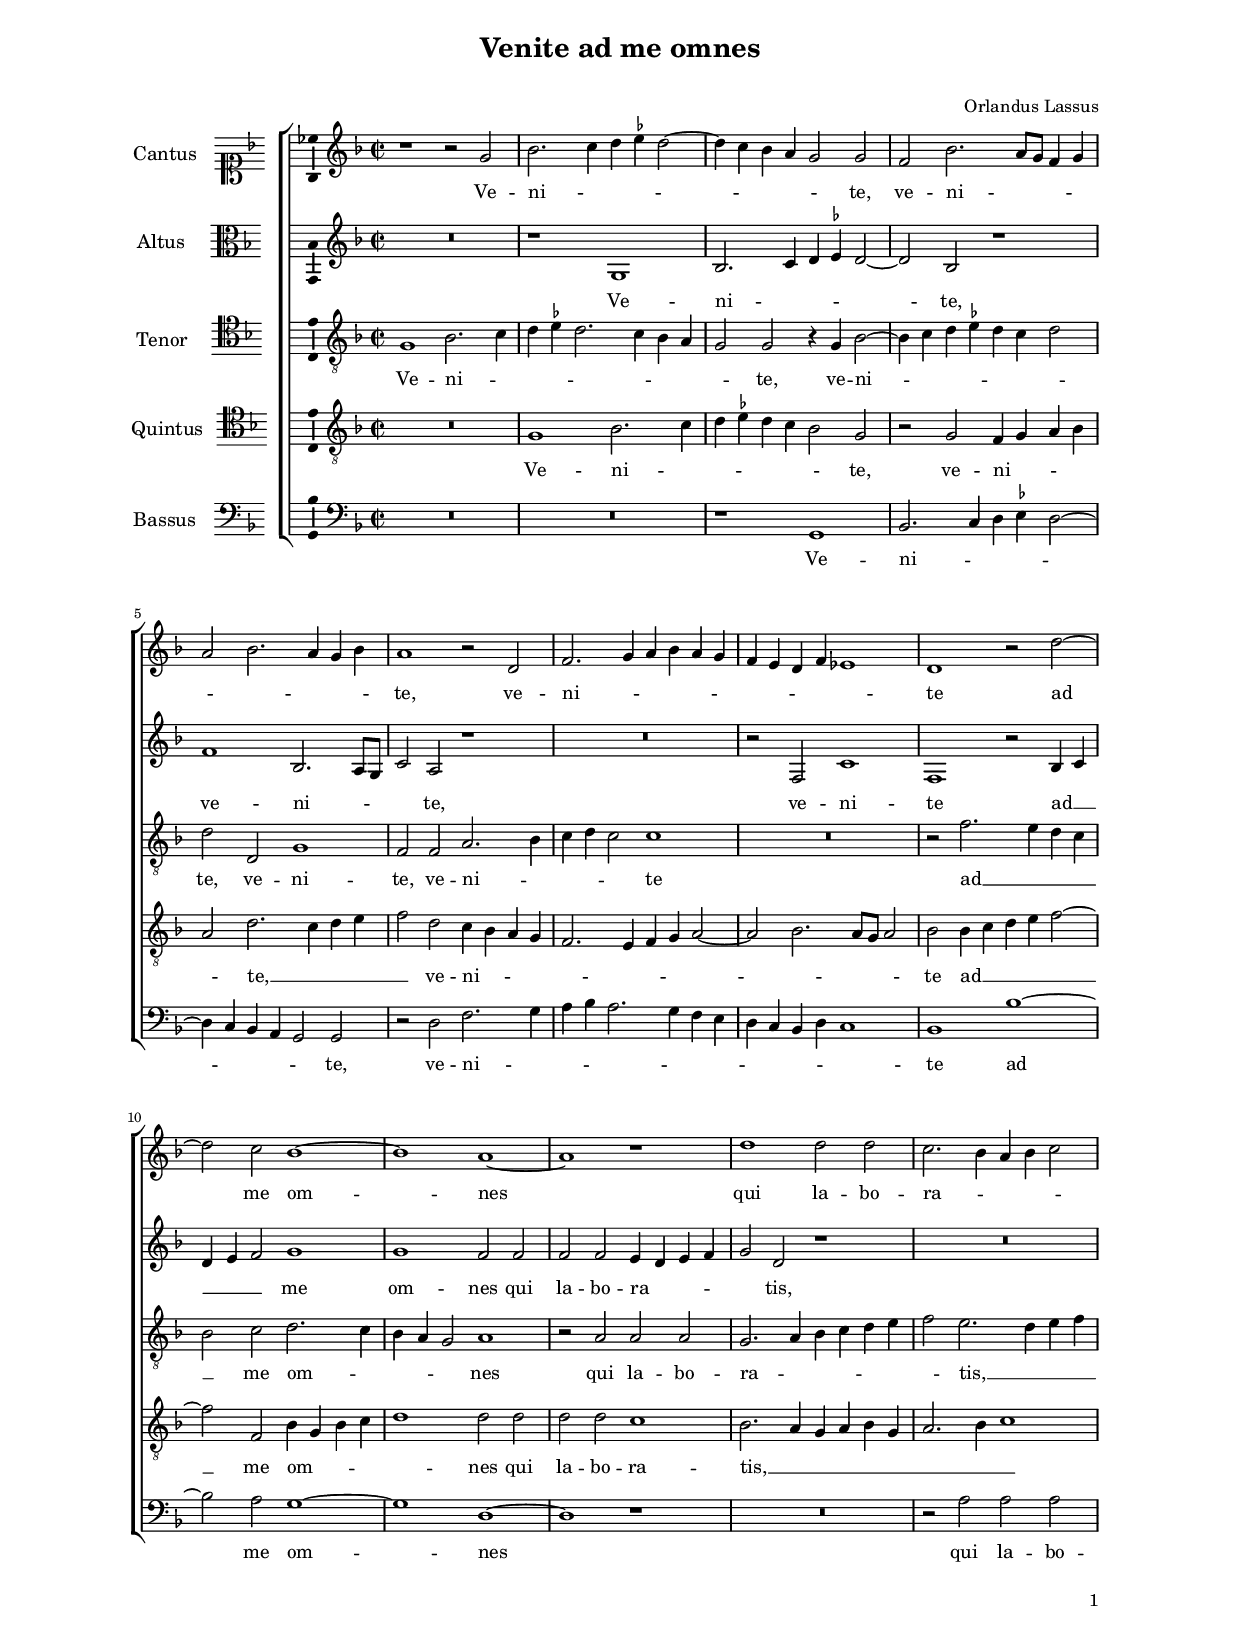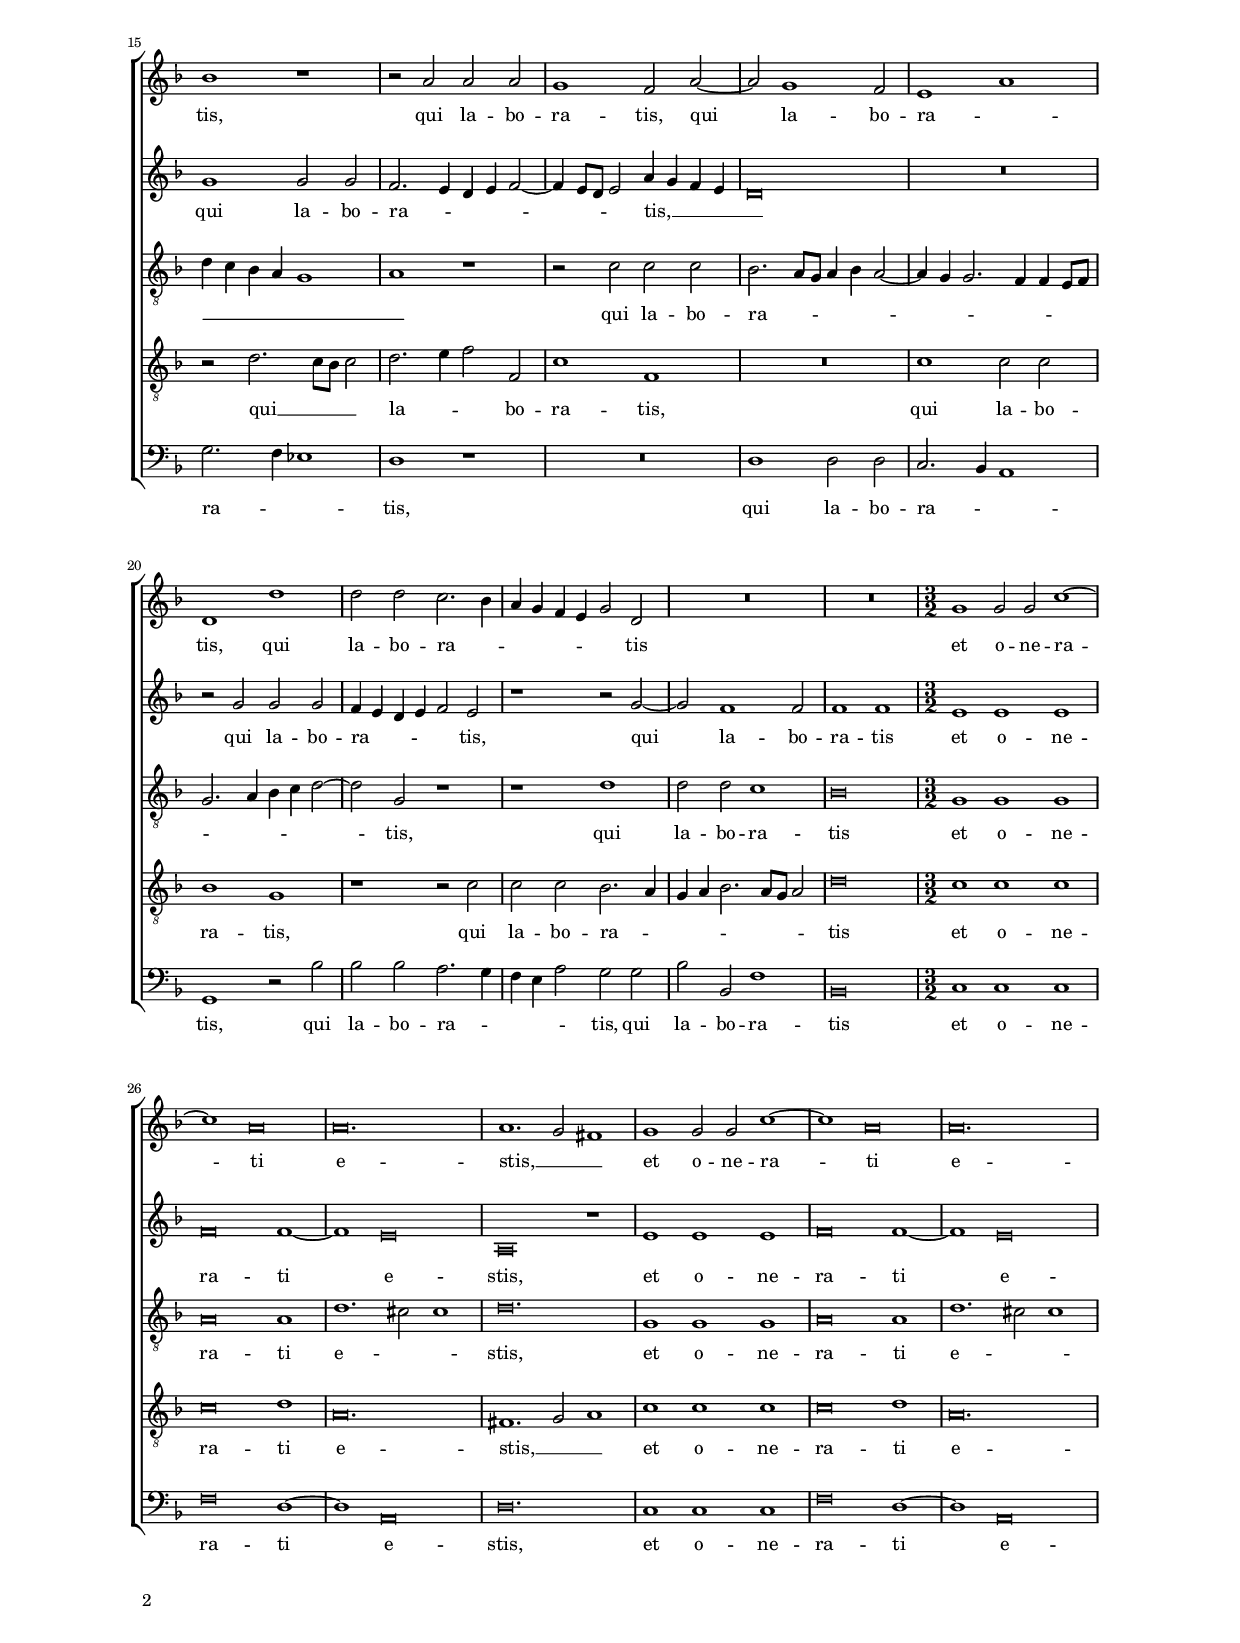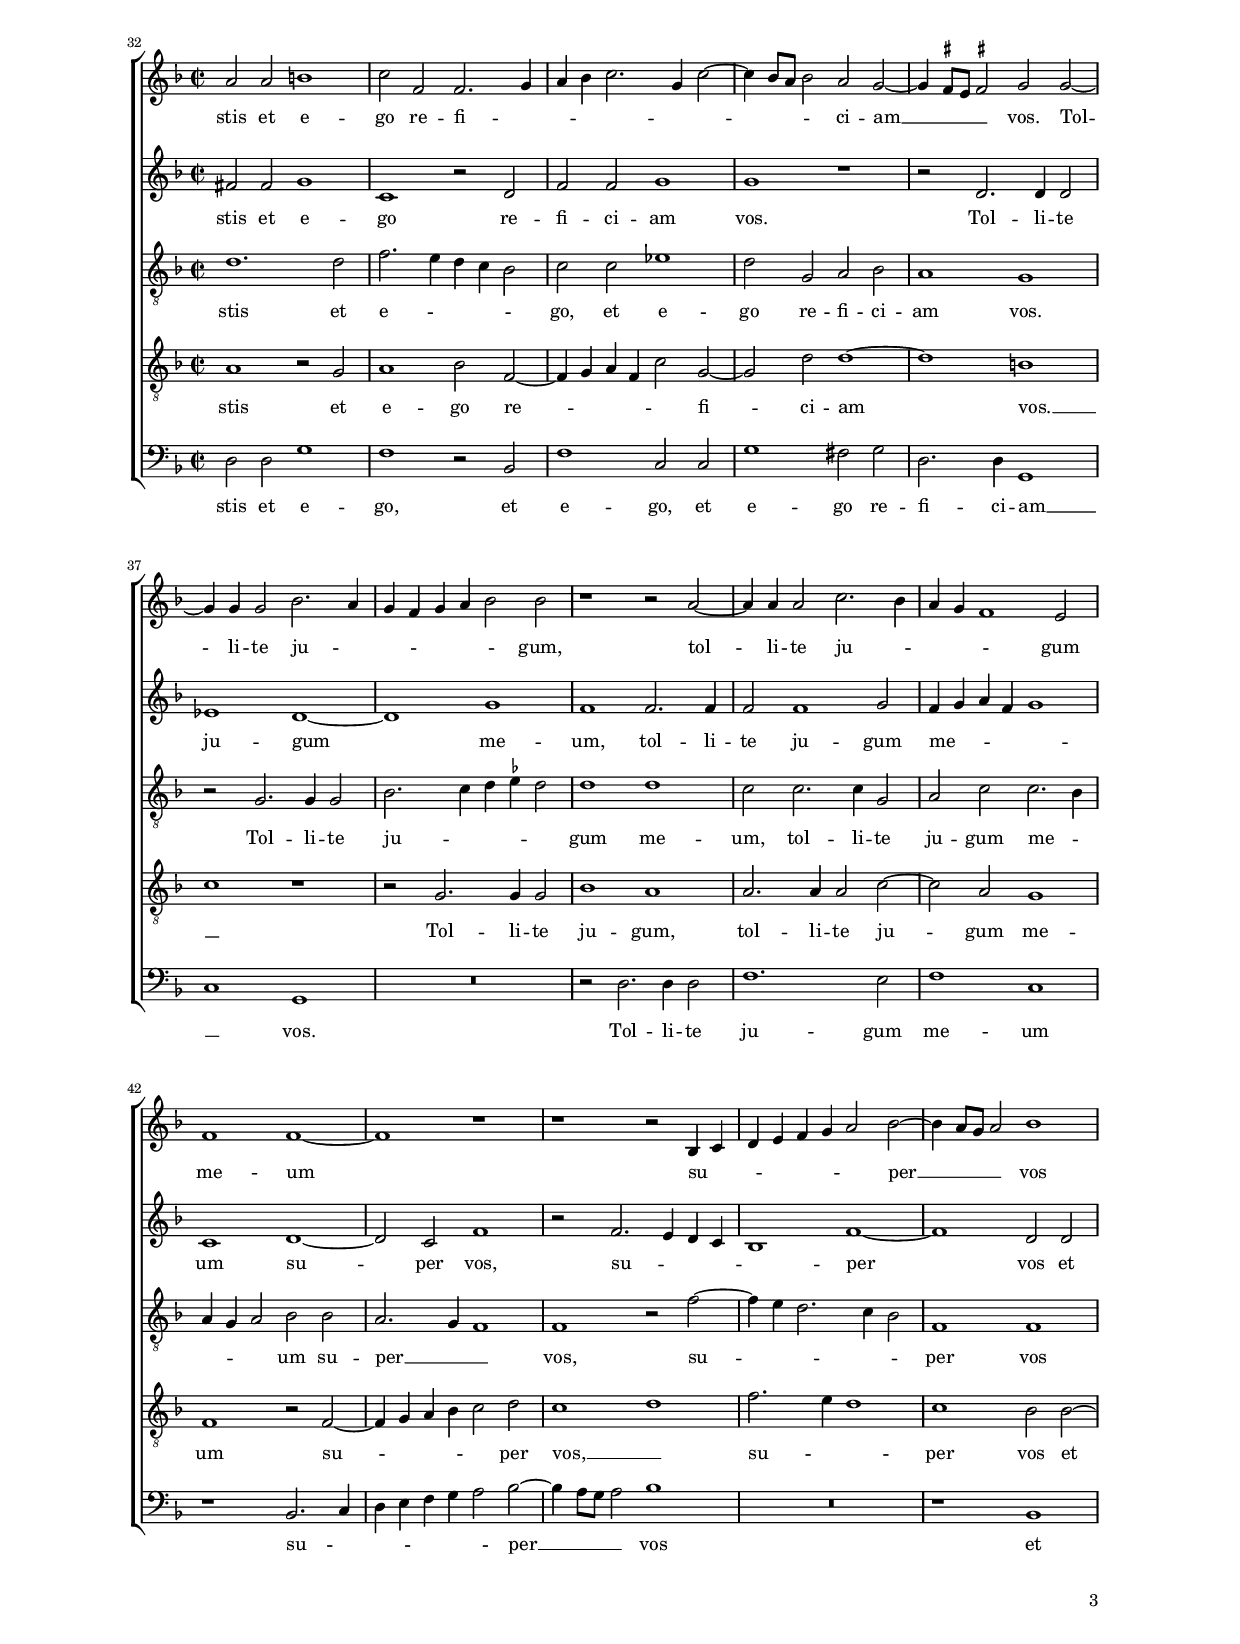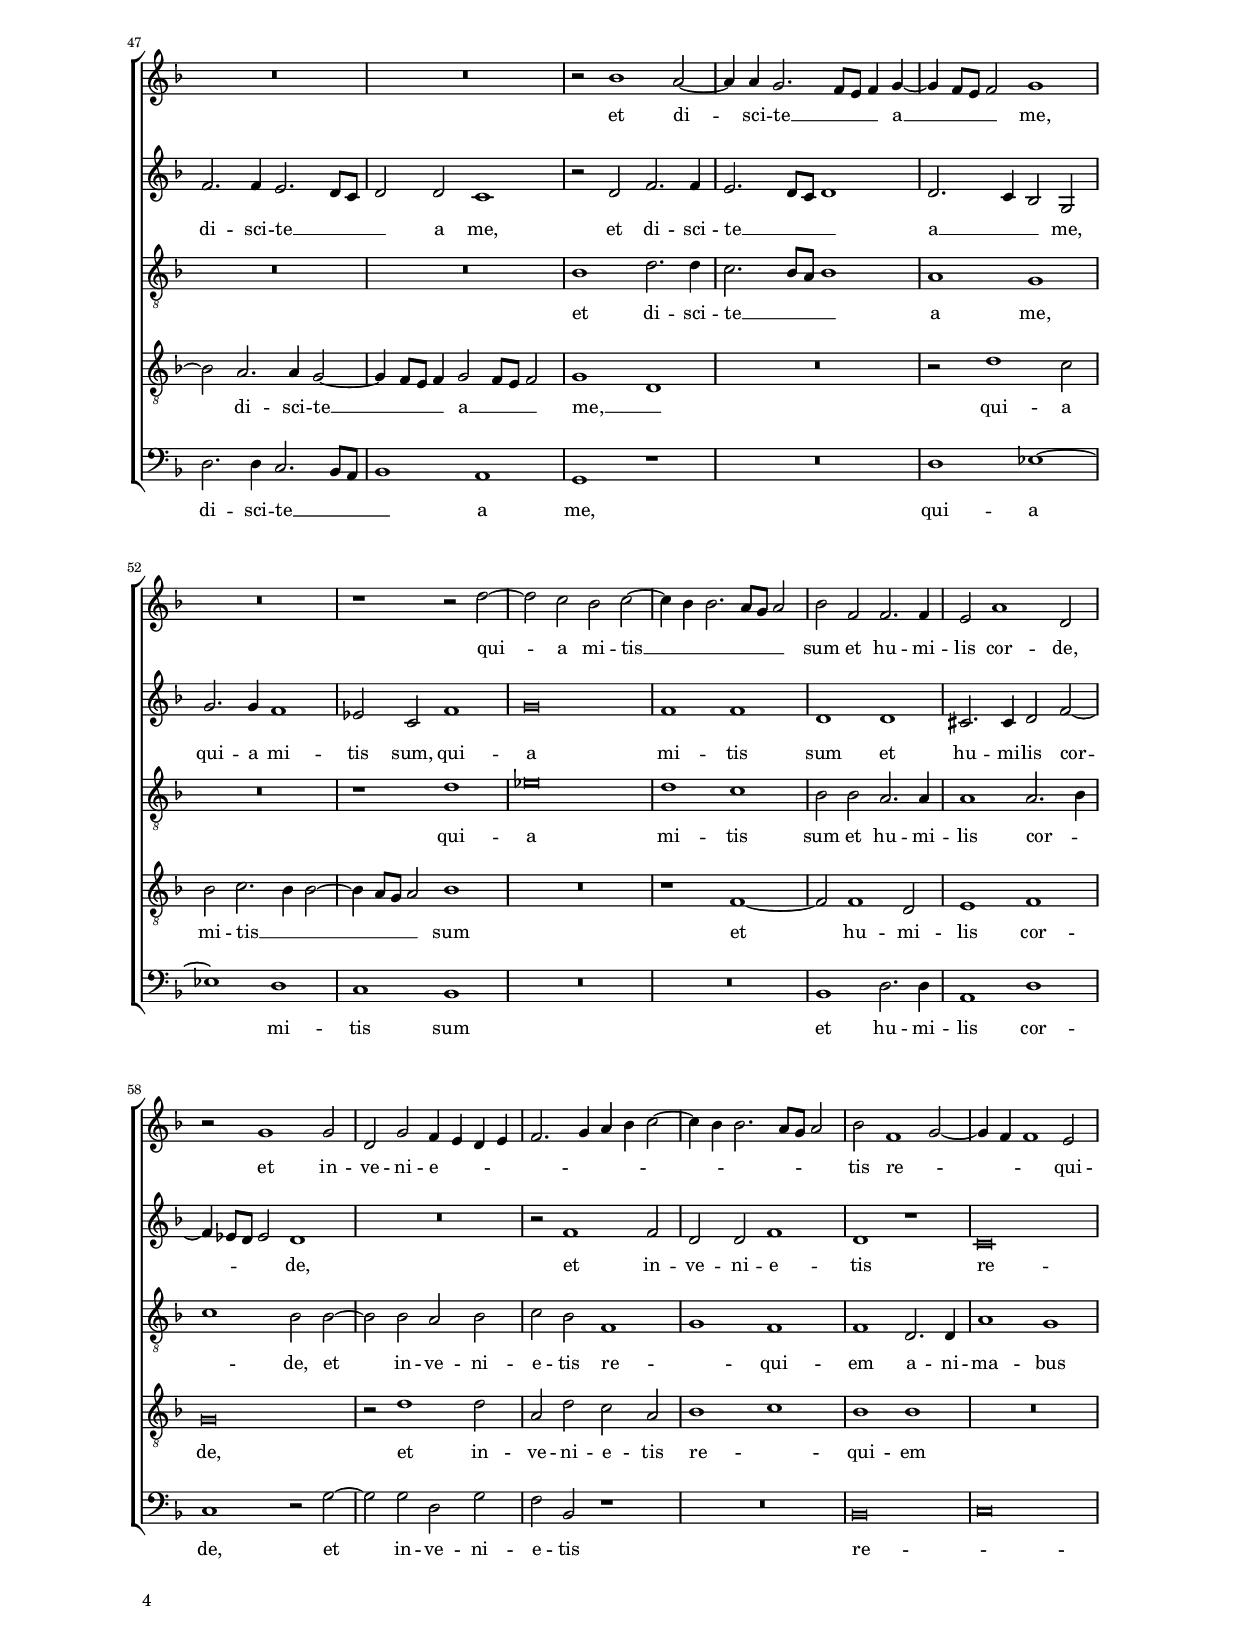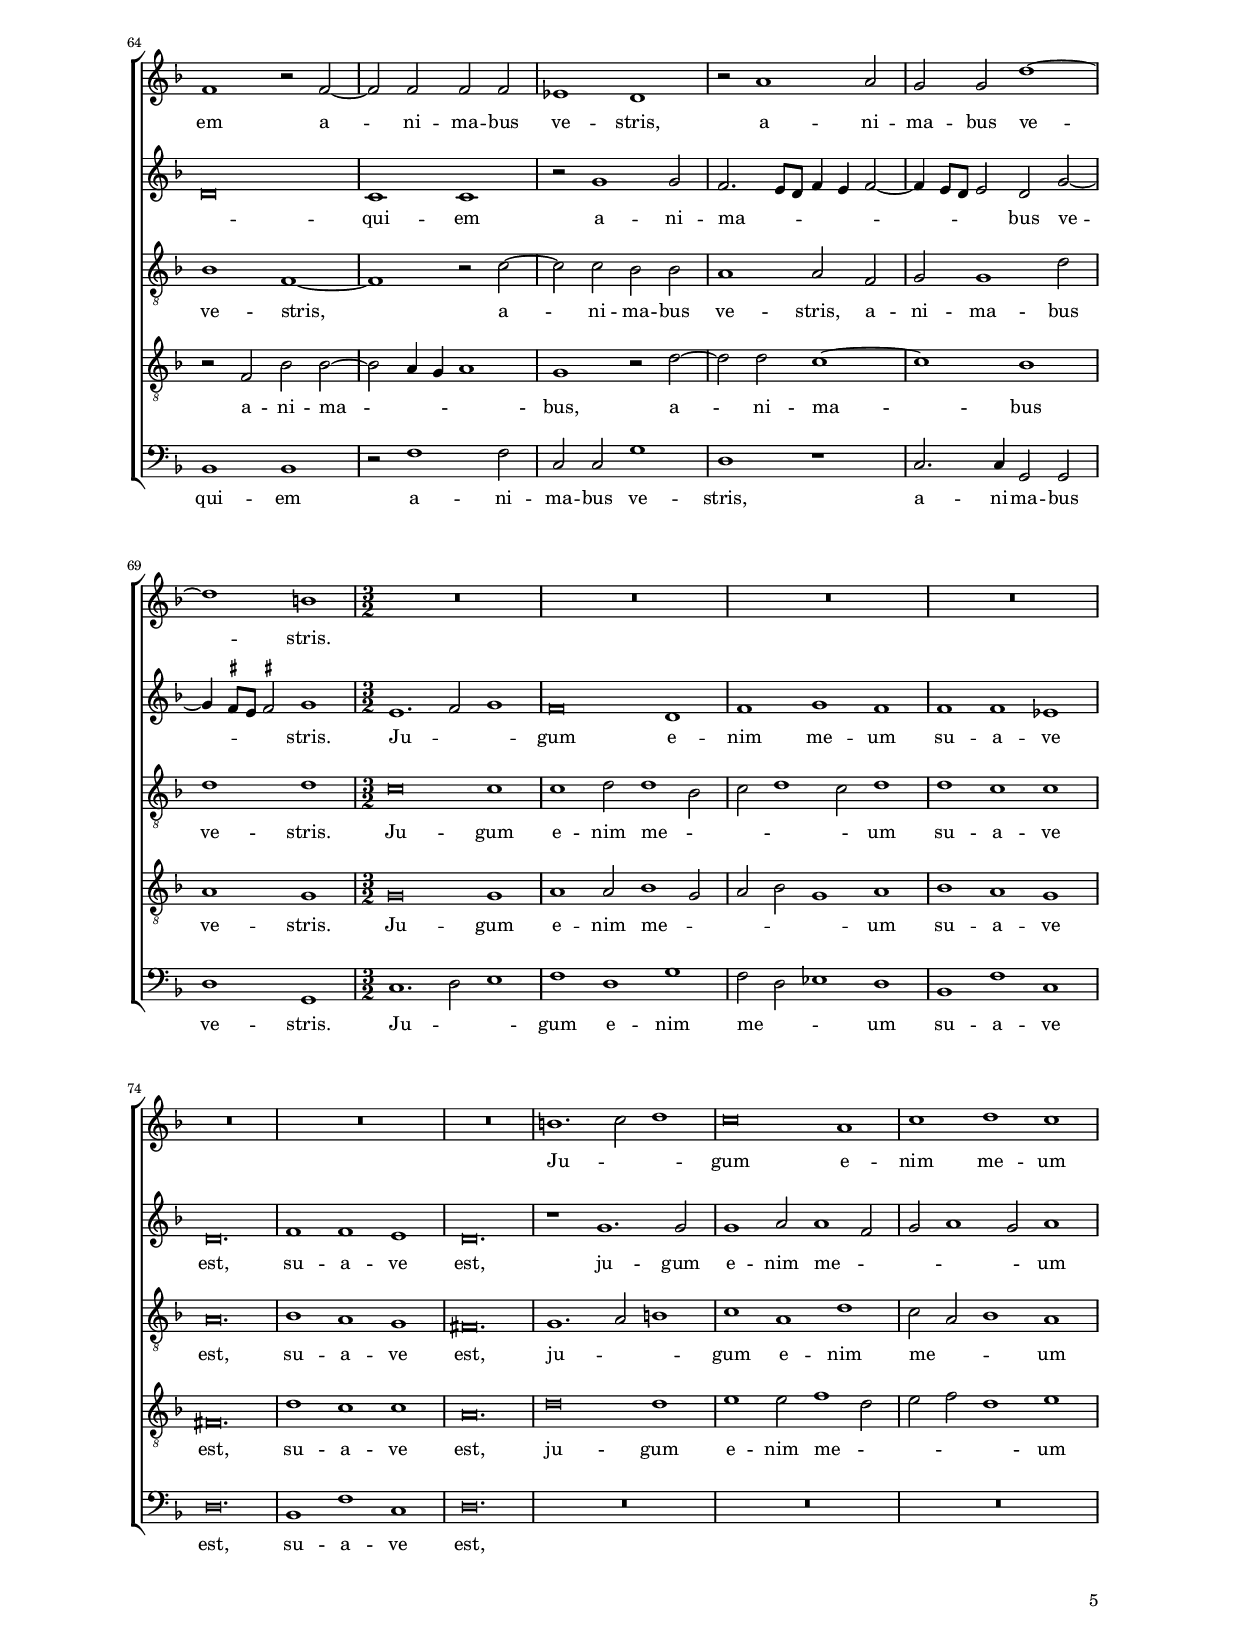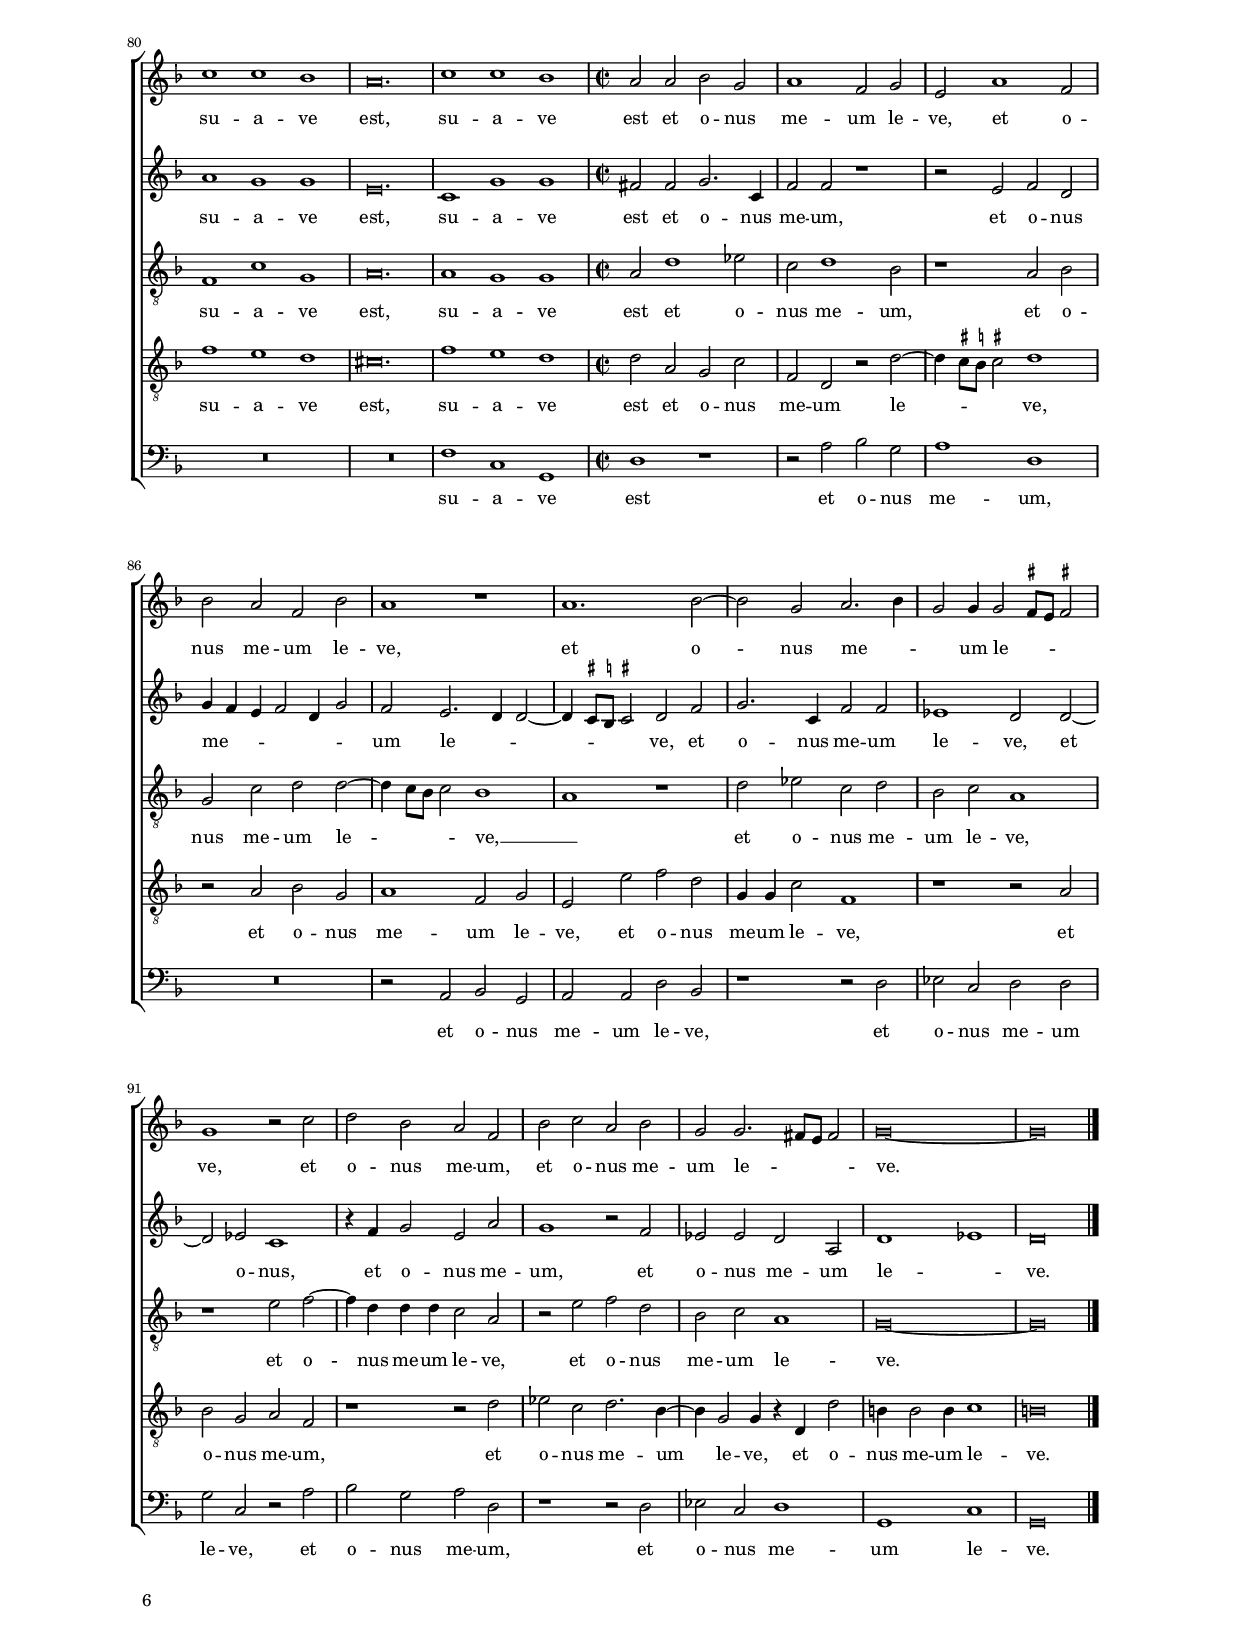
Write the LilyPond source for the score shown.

\header
{
  title="Venite ad me omnes"
  composer=\markup { \column { \transparent "x" "Orlandus Lassus" } }
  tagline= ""
}

\version "2.24.1"
\include "deutsch.ly"
#(set-global-staff-size 15)
% #(set-default-paper-size "letter")
#(ly:set-option 'point-and-click #f)

	
\paper
	{
	top-margin = 1.8 \cm
	bottom-margin = 1.2 \cm
	left-margin = 2.4 \cm
	right-margin = 2.4 \cm
	ragged-bottom = ##f
	ragged-last-bottom = ##f
	print-page-number = ##f
	score-system-spacing = #'((basic-distance . 17) (minimum-distance . 14) (padding . 5) (strechability . 250))
	system-system-spacing = #'((basic-distance . 17) (minimum-distance . 14) (padding . 5) (strechability . 250))
	oddFooterMarkup=\markup   \fill-line { "" \fromproperty #'page:page-number-string }
	evenFooterMarkup=\markup  \fill-line { \fromproperty #'page:page-number-string "" }
	last-bottom-spacing = #'((basic-distance . 12) (minimum-distance . 7) (padding . 4))
	systems-per-page = 3
%	page-count = 5
%	min-systems-per-page = 3
%	first-page-number = 1
	}

	
global = {
	\key f \major
	\time 2/2 \set Score.measureLength = #(ly:make-moment 2 1)
	\skip 1*2*24 \time 3/2 \set Score.measureLength = #(ly:make-moment 3 1)
	\skip 1*3*7 \time 2/2 \set Score.measureLength = #(ly:make-moment 2 1)
	\skip 1*2*38 \time 3/2 \set Score.measureLength = #(ly:make-moment 3 1)
	\skip 1*3*13 \time 2/2 \set Score.measureLength = #(ly:make-moment 2 1)
	\skip 1*2*14 \bar "|."
	}

	ficta = { \once \set suggestAccidentals = ##t }
	
	forget = #(define-music-function (music) (ly:music?) #{
		\accidentalStyle forget
		$music
		\accidentalStyle default
		#})
	
	m = \melisma
	me = \melismaEnd



incipitcantus = \markup { \score {
	{
	\set Staff.instrumentName = \markup { \fontsize #1 "Cantus" }
	\key f \major
	\clef soprano
	s4 \bar ""
	}
	\layout  {
	raggedright = ##t
	indent = 1.6 \cm
	line-width = 2.4\cm
	\context { \Staff \remove Time_signature_engraver }
	\override Staff.Clef.Y-extent = #'(0 . 0)
	}} \hspace #1 }
	
      
incipitaltus = \markup { \score {
	{
	\set Staff.instrumentName = \markup { \fontsize #1 "Altus" }
	\key f \major
	\clef alto
	s4 \bar ""
	}
	\layout  {
	raggedright = ##t
	indent = 1.6 \cm
	line-width = 2.4\cm
	\context { \Staff \remove Time_signature_engraver }
	\override Staff.Clef.Y-extent = #'(0 . 0)
	}} \hspace #1 }


incipittenor = \markup { \score {
	{
	\set Staff.instrumentName = \markup { \fontsize #1 "Tenor" }
	\key f \major
	\clef tenor
	s4 \bar ""
	}
	\layout  {
	raggedright = ##t
	indent = 1.6 \cm
	line-width = 2.4\cm
	\context { \Staff \remove Time_signature_engraver }
	\override Staff.Clef.Y-extent = #'(0 . 0)
	}} \hspace #1 }
      
      
incipitquintus = \markup { \score {
	{
	\set Staff.instrumentName = \markup { \fontsize #1 "Quintus" }
	\key f \major
	\clef tenor
	s4 \bar ""
	}
	\layout  {
	raggedright = ##t
	indent = 1.6 \cm
	line-width = 2.4\cm
	\context { \Staff \remove Time_signature_engraver }
	\override Staff.Clef.Y-extent = #'(0 . 0)
	}} \hspace #1 }
      
      
incipitbassus = \markup { \score {
	{
	\set Staff.instrumentName = \markup { \fontsize #1 "Bassus" }
	\key f \major
	\clef bass
	s4 \bar ""
	}
	\layout  {
	raggedright = ##t
	indent = 1.6 \cm
	line-width = 2.4\cm
	\context { \Staff \remove Time_signature_engraver }
	\override Staff.Clef.Y-extent = #'(0 . 0)
	}} \hspace #1 }


cantus =  \relative c''
	{
	r1 r2 g
	b2. \m c4 d \ficta es d2~
	d4 c b a g2 \me g
	f2 b2. \m a8 g f4 g
%5
	a2 b2. a4 g b \me |
	a1 r2 d,
	f2. \m g4 a b a g
	f4 e d f es1 \me
	d1 r2 d'~
%10
	d2 c b1~ |
	b1 a~
	a1 r
	d1 d2 d
	c2. \m b4 a b c2 \me
%15
	b1 r |
	r2 a a a
	g1 f2 a~
	a2 g1 f2
	e1 \m a \me
%20
	d,1 d' |
	d2 d c2. \m b4
	a4 g f e g2 \me d
	R\breve
	R\breve | % 3/2 section follows
%25
	g1 g2 g c1~ |
	c1 a\breve
	a\breve.
	a1. \m g2 fis1 \me
	g1 g2 g c1~
%30
	c1 a\breve |
	a\breve. | % 2/2 section follows
	a2 a h1
	c2 f, f2. \m g4
	a4 b c2. g4 c2~
%35
	c4 b8 a b2 \me a g~ |
	g4 \m \ficta fis8 e \ficta fis!2 \me g g~
	g4 g g2 b2. \m a4
	g4 f g a b2 \me b
	r1 r2 a~
%40
	a4 a a2 c2. \m b4 |
	a4 g f1 \me e2
	f1 f~
	f1 r
	r1 r2 b,4 \m c
%45
	d4 e f g a2 \me b~ |
	b4 \m a8 g a2 \me b1
	R\breve
	R\breve
	r2 b1 a2~
%50
	a4 a g2. \m f8 e f4 \me g~ |
	g4 \m f8 e f2 \me g1
	R\breve
	r1 r2 d'~
	d2 c b c~
%55
	c4 \m b b2. a8 g a2 \me |
	b2 f f2. f4
	e2 a1 d,2
	r2 g1 g2
	d2 g f4 \m e d e
%60
	f2. g4 a b c2~ |
	c4 b b2. a8 g a2 \me
	b2 f1 \m g2~
	g4 f f1 \me e2
	f1 r2 f~
%65
	f2 f f f |
	es1 d
	r2 a'1 a2
	g2 g d'1~
	d1 h | % 3/2 section follows
%70
	R\breve. |
	R\breve.
	R\breve.
	R\breve.
	R\breve.
%75
	R\breve.
	R\breve.
	h1. \m c2 d1 \me
	c\breve a1
	c1 d c
%80
	c1 c b |
	a\breve.
	c1 c b | % 2/2 section follows
	a2 a b g
	a1 f2 g
%85
	e2 a1 f2 |
	b2 a f b
	a1 r
	a1. b2~
	b2 g a2. \m b4
%90
	g2 \me g4 g2 \m \ficta fis8 e \ficta fis!2 \me |
	g1 r2 c
	d2 b a f
	b2 c a b
	g2 g2. \m fis8 e fis2 \me
%95
	g\breve~
	g\breve
	}


altus =  \relative c'
	{
	R\breve
	r1 g
	b2. \m c4 d \ficta es d2~
	d2 \me b r1
%5
	f'1 b,2. \m a8 g |
	c2 \me a r1
	R\breve
	r2 f c'1
	f,1 r2 b4 \m c
%10
	d4 e f2 \me g1 |
	g1 f2 f
	f2 f e4 \m d e f
	g2 \me d r1
	R\breve
%15
	g1 g2 g |
	f2. \m e4 d e f2~
	f4 e8 d e2 \me a4 \m g f e
	d\breve \me
	R\breve
%20
	r2 g g g |
	f4 \m e d e f2 \me e
	r1 r2 g~
	g2 f1 f2
	f1 f |  % 3/2 section follows
%25
	e1 e e |
	f\breve f1~
	f1 e\breve
	a,\breve r1
	e'1 e e
%30
	f\breve f1~ |
	f1 e\breve | %2/2 section follows
	fis2 fis g1
	c,1 r2 d
	f2 f g1
%35
	g1 r |
	r2 d2. d4 d2
	es1 d~
	d1 g
	f1 f2. f4
%40
	f2 f1 g2 |
	f4 \m g a f g1 \me
	c,1 d~
	d2 c f1
	r2 f2. \m e4 d c
%45
	b1 \me f'~ |
	f1 d2 d
	f2. f4 e2. \m d8 c
	d2 \me d c1
	r2 d f2. f4
%50
	e2. \m d8 c d1 \me |
	d2. \m c4 b2 \me g
	g'2. g4 f1
	es2 c f1
	g\breve
%55
	f1 f |
	d1 d
	cis2. cis4 d2 f~
	f4 \m es8 d es2 \me d1
	R\breve
%60
	r2 f1 f2 |
	d2 d f1
	d1 r
	c\breve \m
	d\breve \me
%65
	c1 c |
	r2 g'1 g2
	f2. \m e8 d f4 e f2~
	f4 e8 d e2 \me d g~
	g4 \m \ficta fis8 e \ficta fis!2 \me g1 | %3/2 section follows
%70
	e1. \m f2 g1 \me |
	f\breve d1
	f1 g f
	f1 f es
	d\breve.
%75
	f1 f e |
	d\breve.
	r1 g1. g2
	g1 a2 a1 \m f2
	g2 a1 g2 \me a1
%80
	a1 g g |
	e\breve.
	c1 g' g | % 2/2 section follows
	fis2 fis g2. c,4
	f2 f r1
%85
	r2 e f d |
	g4 \m f e f2 d4 g2 \me
	f2 e2. \m d4 d2~
	d4 \ficta cis8 \ficta h \ficta cis!2 \me d f
	g2. c,4 f2 f
%90
	es1 d2 d~ |
	d2 es c1
	r4 f g2 e a
	g1 r2 f
	es2 es d a
%95
	d1 \m es \me |
	d\breve
	}


tenor =  \relative c'
	{
	g1 b2. \m c4
	d4 \ficta es d2. c4 b a
	g2 \me g r4 g b2~
	b4 \m c d \ficta es d c d2 \me
%5
	d2 d, g1 |
	f2 f a2. \m b4
	c4 d c2 \me c1
	R\breve
	r2 f2. \m e4 d c
%10
	b2 \me c d2. \m c4 |
	b4 a g2 \me a1
	r2 a a a
	g2. \m a4 b c d e
	f2 \me e2. \m d4 e f
%15
	d4 c b a g1 |
	a1 \me r
	r2 c c c
	b2. \m a8 g a4 b a2~
	a4 g g2. f4 f e8 f
%20
	g2. a4 b c d2~ |
	d2 \me g, r1
	r1 d'
	d2 d c1
	b\breve | % 3/2 section follows
%25
	g1 g g |
	a\breve a1
	d1. \m cis2 cis1 \me
	d\breve.
	g,1 g g
%30
	a\breve a1 |
	d1. \m cis2 cis1 \me | % 2/2 section follows
	d1. d2
	f2. \m e4 d c b2 \me
	c2 c es1
%35
	d2 g, a b |
	a1 g
	r2 g2. g4 g2
	b2. \m c4 d \ficta es d2 \me
	d1 d
%40
	c2 c2. c4 g2 |
	a2 c c2. \m b4
	a4 g a2 \me b b
	a2. \m g4 f1 \me
	f1 r2 f'~
%45
	f4 \m e d2. c4 b2 \me |
	f1 f 
	R\breve
	R\breve
	b1 d2. d4
%50
	c2. \m b8 a b1 \me |
	a1 g
	R\breve
	r1 d'
	es\breve
%55
	d1 c |
	b2 b a2. a4
	a1 a2. \m b4
	c1 \me b2 b~
	b2 b a b
%60
	c2 b f1 \m |
	g1 \me f
	f1 d2. d4
	a'1 g
	b1 f~
%65
	f1 r2 c'~ |
	c2 c b b
	a1 a2 f
	g2 g1 d'2
	d1 d | % 3/2 section follows
%70
	c\breve c1 |
	c1 d2 d1 \m b2 
	c2 d1 c2 \me d1
	d1 c c
	a\breve.
%75
	b1 a g |
	fis\breve.
	g1. \m a2 h1 \me
	c1 a d
	c2 \m a b1 \me a
%80
	f1 c' g |
	a\breve.
	a1 g g | % 2/2 section follows
	a2 d1 es2
	c2 d1 b2
%85
	r1 a2 b |
	g2 c d d~
	d4 \m c8 b c2 \me b1 \m
	a1 \me r
	d2 es c d
%90
	b2 c a1 |
	r1 e'2 f~
	f4 d d d c2 a
	r2 e' f d
	b2 c a1
%95
	g\breve~ |
	g\breve
	}

	
quintus  =  \relative c'
	{
	R\breve
	g1 b2. \m c4
	d4 \ficta es d c b2 \me g
	r2 g f4 \m g a b
%5
	a2 \me d2. \m c4 d e |
	f2 \me d c4 \m b a g
	f2. e4 f g a2~
	a2 b2. a8 g a2 \me
	b2 b4 \m c d e f2~
%10
	f2 \me f, b4 \m g b c |
	d1 \me d2 d
	d2 d c1
	b2. \m a4 g a b g
	a2. b4 c1 \me
%15
	r2 d2. \m c8 b c2 \me |
	d2. \m e4 f2 \me f,
	c'1 f,
	R\breve
	c'1 c2 c
%20
	b1 g |
	r1 r2 c
	c2 c b2. \m a4
	g4 a b2. a8 g a2 \me
	d\breve | % 3/2 section follows
%25
	c1 c c |
	c\breve d1
	a\breve.
	fis1. \m g2 a1 \me
	c1 c c
%30
	c\breve d1 |
	a\breve. | % 2/2 section follows
	a1 r2 g
	a1 b2 f~
	f4 \m g a f c'2 \me g~
%35
	g2 d' d1~ |
	d1 h \m
	c1 \me r
	r2 g2. g4 g2
	b1 a
%40
	a2. a4 a2 c~ |
	c2 a g1
	f1 r2 f~
	f4 \m g a b c2 \me d
	c1 \m d \me
%45
	f2. \m e4 d1 \me |
	c1 b2 b~
	b2 a2. a4 g2~
	g4 \m f8 e f4 \me g2 \m f8 e f2 \me 
	g1 \m d \me
%50
	R\breve |
	r2 d'1 c2
	b2 c2. \m b4 b2~
	b4 a8 g a2 \me b1
	R\breve
%55
	r1 f~ |
	f2 f1 d2
	e1 f
	g\breve
	r2 d'1 d2
%60
	a2 d c a |
	b1 \m c \me
	b1 b
	R\breve
	r2 f b b~
%65
	b2 \m a4 g a1 \me |
	g1 r2 d'~
	d2 d c1~
	c1 b
	a1 g | % 3/2 section follows
%70
	g\breve g1 |
	a1 a2 b1 \m g2
	a2 b g1 \me a
	b1 a g
	fis\breve.
%75
	d'1 c c |
	a\breve.
	d\breve d1
	e1 e2 f1 \m d2
	e2 f d1 \me e
%80
	f1 e d |
	cis\breve.
	f1 e d | % 2/2 section follows
	d2 a g c
	f,2 d r d'~
%85
	d4 \m \ficta cis8 \ficta h \ficta cis!2 \me d1 |
	r2 a b g
	a1 f2 g
	e2 e' f d
	g,4 g c2 f,1
%90
	r1 r2 a |
	b2 g a f
	r1 r2 d'
	es2 c d2. b4~
	b4 g2 g4 r d d'2
%95
	h4 h2 h4 c1 |
	h\breve
	}


bassus  =  \relative c
	{
	R\breve
	R\breve
	r1 g
	b2. \m c4 d \ficta es d2~
%5
	d4 c b a g2 \me g |
	r2 d' f2. \m g4
	a4 b a2. g4 f e
	d4 c b d c1 \me
	b1 b'~
%10
	b2 a g1~ |
	g1 d~
	d1 r
	R\breve
	r2 a' a a
%15
	g2. \m f4 es1 \me |
	d1 r
	R\breve
	d1 d2 d
	c2. \m b4 a1 \me
%20
	g1 r2 b' |
	b2 b a2. \m g4
	f4 e a2 \me g g
	b2 b, f'1
	b,\breve | % 3/2 section follows
%25
	c1 c c |
	f\breve d1~
	d1 a\breve
	d\breve.
	c1 c c
%30
	f\breve d1~ |
	d1 a\breve | % 2/2 section follows
	d2 d g1
	f1 r2 b,
	f'1 c2 c
%35
	g'1 fis2 g |
	d2. d4 g,1 \m
	c1 \me g
	R\breve
	r2 d'2. d4 d2
%40
	f1. e2 |
	f1 c
	r1 b2. \m c4
	d4 e f g a2 \me b~
	b4 \m a8 g a2 \me b1
%45
	R\breve |
	r1 b,
	d2. d4 c2. \m b8 a
	b1 \me a
	g1 r
%50
	R\breve |
	d'1 es~
	es1 d
	c1 b
	R\breve
%55
	R\breve |
	b1 d2. d4
	a1 d
	c1 r2 g'~
	g2 g d g
%60
	f2 b, r1 |
	R\breve
	b\breve \m
	c\breve \me
	b1 b
%65
	r2 f'1 f2 |
	c2 c g'1
	d1 r
	c2. c4 g2 g
	d'1 g, | %3/2 section follows
%70
	c1. \m d2 e1 \me |
	f1 d g
	f2 \m d es1 \me d
	b1 f' c
	d\breve.
%75
	b1 f' c |
	d\breve.
	R\breve.
	R\breve.
	R\breve.
%80
	R\breve. |
	R\breve.
	f1 c g | %2/2 section follows
	d'1 r
	r2 a' b g
%85
	a1 d, |
	R\breve
	r2 a b g
	a2 a d b
	r1 r2 d
%90
	es2 c d d |
	g2 c, r2 a'
	b2 g a d,
	r1 r2 d
	es2 c d1
%95
	g,1 c |
	g\breve
	}
	
lyricscantus = \lyricmode {
	Ve -- ni -- te,
	ve -- ni -- te,
	ve -- ni -- te ad me om -- nes
	qui la -- bo -- ra -- tis,
	qui la -- bo -- ra -- tis,
	qui la -- bo -- ra -- tis,
	qui la -- bo -- ra -- tis
	et o -- ne -- ra -- ti e -- stis, __
	et o -- ne -- ra -- ti e -- stis
	et e -- go re -- fi -- ci -- am __ vos.
	Tol -- li -- te ju -- gum,
	tol -- li -- te ju -- gum me -- um su -- per __ vos
	et di -- sci -- te __ a __ me,
	qui -- a mi -- tis __ sum et hu -- mi -- lis cor -- de,
	et in -- ve -- ni -- e -- tis re -- qui -- em a -- ni -- ma -- bus ve -- stris,
	a -- ni -- ma -- bus ve -- stris.
	Ju -- gum e -- nim me -- um su -- a -- ve est,
	su -- a -- ve est
	et o -- nus me -- um le -- ve,
	et o -- nus me -- um le -- ve,
	et o -- nus me -- um le -- ve,
	et o -- nus me -- um,
	et o -- nus me -- um le -- ve.
	}


lyricsaltus = \lyricmode {
	Ve -- ni -- te,
	ve -- ni -- te,
	ve -- ni -- te ad __ me om -- nes
	qui la -- bo -- ra -- tis,
	qui la -- bo -- ra -- tis, __
	qui la -- bo -- ra -- tis,
	qui la -- bo -- ra -- tis
	et o -- ne -- ra -- ti e -- stis,
	et o -- ne -- ra -- ti e -- stis
	et e -- go re -- fi -- ci -- am vos.
	Tol -- li -- te ju -- gum me -- um,
	tol -- li -- te ju -- gum me -- um su -- per vos,
	su -- per vos
	et di -- sci -- te __ a me,
	et di -- sci -- te __ a __ me,
	qui -- a mi -- tis sum,
	qui -- a mi -- tis sum et hu -- mi -- lis cor -- de,
	et in -- ve -- ni -- e -- tis re -- qui -- em a -- ni -- ma -- bus ve -- stris.
	Ju -- gum e -- nim me -- um su -- a -- ve est,
	su -- a -- ve est,
	ju -- gum e -- nim me -- um su -- a -- ve est,
	su -- a -- ve est
	et o -- nus me -- um,
	et o -- nus me -- um le -- ve,
	et o -- nus me -- um le -- ve,
	et o -- nus,
	et o -- nus me -- um,
	et o -- nus me -- um le -- ve.
	}
	

lyricstenor = \lyricmode {
	Ve -- ni -- te,
	ve -- ni -- te,
	ve -- ni -- te,
	ve -- ni -- te ad __ me om -- nes
	qui la -- bo -- ra -- tis, __
	qui la -- bo -- ra -- tis,
	qui la -- bo -- ra -- tis
	et o -- ne -- ra -- ti e -- stis,
	et o -- ne -- ra -- ti e -- stis
	et e -- go,
	et e -- go re -- fi -- ci -- am vos.
	Tol -- li -- te ju -- gum me -- um,
	tol -- li -- te ju -- gum me -- um su -- per __ vos,
	su -- per vos
	et di -- sci -- te __ a me,
	qui -- a mi -- tis sum et hu -- mi -- lis cor -- de,
	et in -- ve -- ni -- e -- tis re -- qui -- em a -- ni -- ma -- bus ve -- stris,
	a -- ni -- ma -- bus ve -- stris,
	a -- ni -- ma -- bus ve -- stris.
	Ju -- gum e -- nim me -- um su -- a -- ve est,
	su -- a -- ve est,
	ju -- gum e -- nim me -- um su -- a -- ve est,
	su -- a -- ve est
	et o -- nus me -- um,
	et o -- nus me -- um le -- ve, __
	et o -- nus me -- um le -- ve,
	et o -- nus me -- um le -- ve,
	et o -- nus me -- um le -- ve.
	}

	
lyricsquintus = \lyricmode {
	Ve -- ni -- te,
	ve -- ni -- te, __
	ve -- ni -- te ad __ me om -- nes
	qui la -- bo -- ra -- tis, __
	qui __ la -- bo -- ra -- tis,
	qui la -- bo -- ra -- tis,
	qui la -- bo -- ra -- tis
	et o -- ne -- ra -- ti e -- stis, __
	et o -- ne -- ra -- ti e -- stis
	et e -- go re -- fi -- ci -- am vos. __
	Tol -- li -- te ju -- gum,
	tol -- li -- te ju -- gum me -- um su -- per vos, __
	su -- per vos
	et di -- sci -- te __ a __ me, __
	qui -- a mi -- tis __ sum et hu -- mi -- lis cor -- de,
	et in -- ve -- ni -- e -- tis re -- qui -- em a -- ni -- ma -- bus,
	a -- ni -- ma -- bus ve -- stris.
	Ju -- gum e -- nim me -- um su -- a -- ve est,
	su -- a -- ve est,
	ju -- gum e -- nim me -- um su -- a -- ve est,
	su -- a -- ve est
	et o -- nus me -- um le -- ve,
	et o -- nus me -- um le -- ve,
	et o -- nus me -- um le -- ve,
	et o -- nus me -- um,
	et o -- nus me -- um le -- ve,
	et o -- nus me -- um le -- ve.
	}
	
	
lyricsbassus = \lyricmode {
	Ve -- ni -- te,
	ve -- ni -- te ad me om -- nes
	qui la -- bo -- ra -- tis,
	qui la -- bo -- ra -- tis,
	qui la -- bo -- ra -- tis,
	qui la -- bo -- ra -- tis
	et o -- ne -- ra -- ti e -- stis,
	et o -- ne -- ra -- ti e -- stis
	et e -- go,
	et e -- go,
	et e -- go re -- fi -- ci -- am __ vos.
	Tol -- li -- te ju -- gum me -- um su -- per __ vos
	et di -- sci -- te __ a me,
	qui -- a mi -- tis sum et hu -- mi -- lis cor -- de,
	et in -- ve -- ni -- e -- tis re -- qui -- em a -- ni -- ma -- bus ve -- stris,
	a -- ni -- ma -- bus ve -- stris.
	Ju -- gum e -- nim me -- um su -- a -- ve est,
	su -- a -- ve est,
	su -- a -- ve est
	et o -- nus me -- um,
	et o -- nus me -- um le -- ve,
	et o -- nus me -- um le -- ve,
	et o -- nus me -- um,
	et o -- nus me -- um le -- ve.
	}


\score
{  
	\transpose c c {
	\new ChoirStaff \with { \override StaffGrouper.staff-staff-spacing.basic-distance = #12 }
	<<

	\new Staff << \global
	\new Voice="v1" {
		\set Staff.instrumentName=\incipitcantus
%		\set Staff.instrumentName= "S"
		\set Staff.midiInstrument = "reed organ"
		\clef violin
		\cantus }
	\new Lyrics \lyricsto "v1" {\lyricscantus }
	>>


	\new Staff << \global
	\new Voice="v2" {
		\set Staff.instrumentName=\incipitaltus
%		\set Staff.instrumentName= "A"
		\set Staff.midiInstrument = "reed organ"
		\clef violin 
		\altus}
	\new Lyrics \lyricsto "v2" {\lyricsaltus }
	>>


	\new Staff << \global
	\new Voice="v3" {
		\set Staff.instrumentName=\incipittenor
%		\set Staff.instrumentName= "T"
		\set Staff.midiInstrument = "reed organ"
		\clef "G_8"
		\tenor }
	\new Lyrics \lyricsto "v3" {\lyricstenor }
	>>


	\new Staff << \global
	\new Voice="v5" {
		\set Staff.instrumentName=\incipitquintus
%		\set Staff.instrumentName= "Q"
		\set Staff.midiInstrument = "reed organ"
		\clef "G_8"
		\quintus}
	\new Lyrics \lyricsto "v5" {\lyricsquintus }
	>>


	\new Staff << \global
	\new Voice="v4" {
		\set Staff.instrumentName=\incipitbassus
%		\set Staff.instrumentName= "B"
		\set Staff.midiInstrument = "reed organ"
		\clef bass 
		\bassus }
	\new Lyrics \lyricsto "v4" {\lyricsbassus}
	>>

	>>
	} % transpose

	\layout
	{
	indent = 2.5\cm
	\context { \Lyrics \override VerticalAxisGroup.nonstaff-relatedstaff-spacing.padding = #1.6 }
	\context { \Staff \override TimeSignature.break-visibility = #end-of-line-invisible }
	\context { \Staff \consists "Ambitus_engraver" }
	\context { \Score \override BarNumber.padding = #2 }
	\context { \Voice \override NoteHead.style = #'baroque }
	}
	
\midi
	{
    	\tempo 2 = 90
	}
	
}


% EOF
